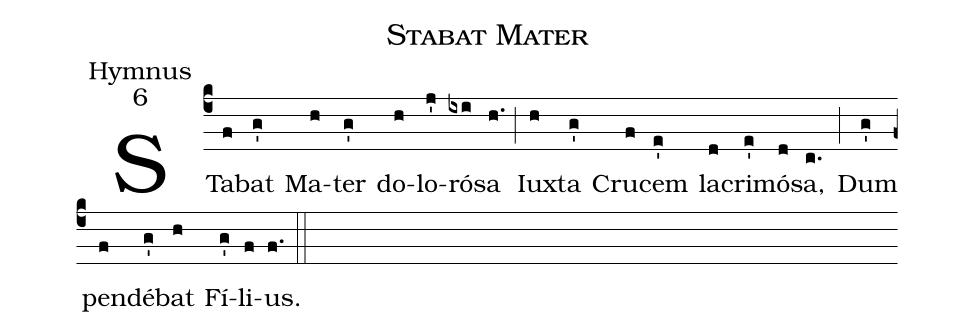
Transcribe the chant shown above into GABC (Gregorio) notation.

name:Stabat Mater;
office-part:Hymnus;
mode:6;
%%
(c4) STa(f)bat(g') Ma(h)ter(g') do(h)lo(j')ró(ixi)sa(h.) (;)
Iux(h)ta(g') Cru(f)cem(e') la(d)cri(e')mó(d)sa,(c.) (;)
Dum(g') pen(f)dé(g')bat(h) Fí(g')li(f)us.(f.) (::)
